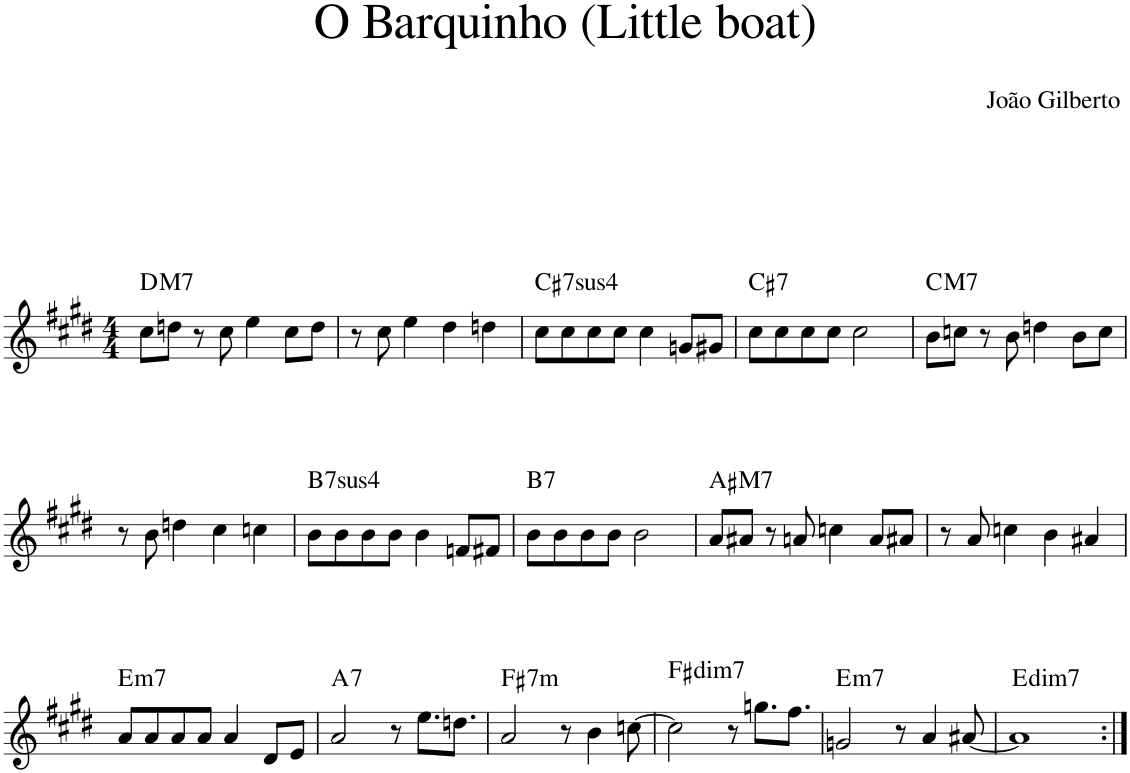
**kern	**harte
*part1	*part1
*staff1	*
*I"Piano	*
*I'Pno.	*
*clefG2	*
*k[f#c#g#d#]	*
*M4/4	*
=1	=1
!	!LO:H:kt=M7
8cc#\L	D:maj7
8ddn\J	.
8r	.
8cc#\	.
4ee\	.
8cc#\L	.
8dd\J	.
=2	=2
8r	.
8cc#\	.
4ee\	.
4dd#\	.
4ddn\	.
=3	=3
!	!LO:H:kt=74
8cc#\L	C#:sus4(7)
8cc#\	.
8cc#\	.
8cc#\J	.
4cc#\	.
8gn/L	.
8g#X/J	.
=4	=4
!	!LO:H:kt=7
8cc#\L	C#:7
8cc#\	.
8cc#\	.
8cc#\J	.
2cc#\	.
=5	=5
!	!LO:H:kt=M7
8b\L	C:maj7
8ccn\J	.
8r	.
8b\	.
4ddn\	.
8b\L	.
8cc\J	.
!!LO:LB:g=z
=6	=6
8r	.
8b\	.
4ddn\	.
4cc#\	.
4ccn\	.
=7	=7
!	!LO:H:kt=74
8b\L	B:sus4(7)
8b\	.
8b\	.
8b\J	.
4b\	.
8fn/L	.
8f#X/J	.
=8	=8
!	!LO:H:kt=7
8b\L	B:7
8b\	.
8b\	.
8b\J	.
2b\	.
=9	=9
!	!LO:H:kt=M7
8a/L	A#:maj7
8a#X/J	.
8r	.
8an/	.
4ccn\	.
8a/L	.
8a#X/J	.
=10	=10
8r	.
8a/	.
4ccn\	.
4b\	.
4a#X/	.
!!LO:LB:g=z
=11	=11
!	!LO:H:kt=m7
8a/L	E:min7
8a/	.
8a/	.
8a/J	.
4a/	.
8d#/L	.
8e/J	.
=12	=12
!	!LO:H:kt=7
2a/	A:7
8r	.
8.ee\L	.
8.ddn\J	.
=13	=13
!	!LO:H:kt=7
2a/	F#:7
8r	.
4b\	.
[8ccn\	.
=14	=14
!	!LO:H:kt=dim7
2cc\]	F#:dim7
8r	.
8.ggn\L	.
8.ff#\J	.
=15	=15
!	!LO:H:kt=m7
2gn/	E:min7
8r	.
4a/	.
[8a#X/	.
=16	=16
!	!LO:H:kt=dim7
1a#]	E:dim7
=:|!	=:|!
*-	*-
